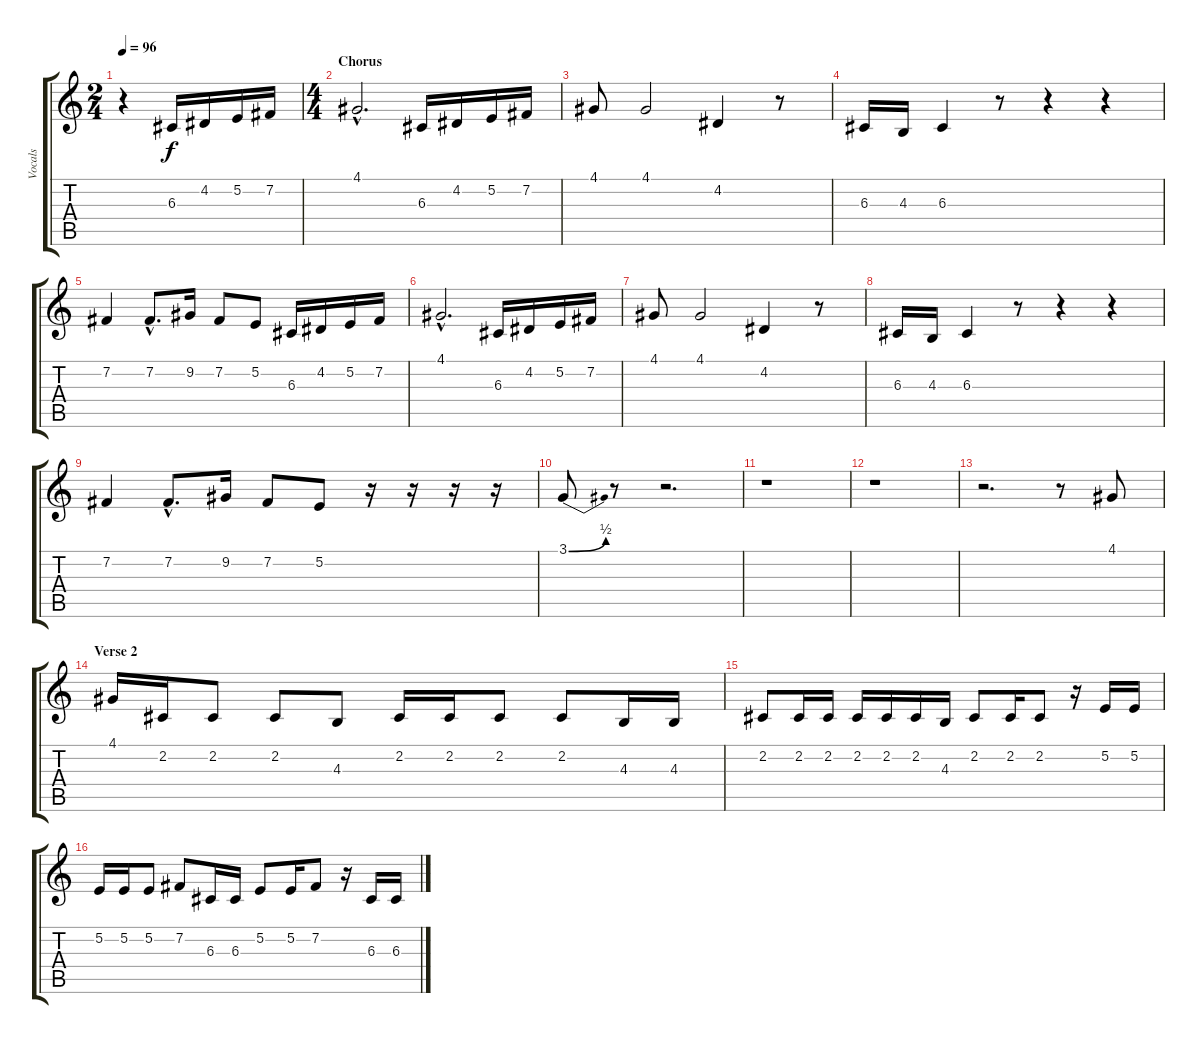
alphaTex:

\track ("Vocals" "Vocals") {instrument altosax}
\staff {score tabs}
\tuning (E4 B3 G3 D3 A2 E2) {hide}
\ts (2 4)
\tempo 96
\clef g2
\ks c
r.4{dy f} 6.3.16 4.2.16 5.2.16 7.2.16 |
\ts (4 4)
\section ("" "Chorus")
4.1{hac}.2{d} 6.3.16 4.2.16 5.2.16 7.2.16 |
4.1.8 4.1.2 4.2.4 r.8 |
6.3.16 4.3.16 6.3.4 r.8 r.4 r.4 |
7.2.4 7.2{hac}.8{d} 9.2.16 7.2.8 5.2.8 6.3.16 4.2.16 5.2.16 7.2.16 |
4.1{hac}.2{d} 6.3.16 4.2.16 5.2.16 7.2.16 |
4.1.8 4.1.2 4.2.4 r.8 |
6.3.16 4.3.16 6.3.4 r.8 r.4 r.4 |
7.2.4 7.2{hac}.8{d} 9.2.16 7.2.8 5.2.8 r.16 r.16 r.16 r.16 |
3.1{be (bend 0 0 60 2)}.8 r.8 r.2{d} |
r.1 |
r.1 |
r.2{d} r.8 4.1.8 |
\section ("" "Verse 2")
4.1.16 2.2.16 2.2.8 2.2.8 4.3.8 2.2.16 2.2.16 2.2.8 2.2.8 4.3.16 4.3.16 |
2.2.8 2.2.16 2.2.16 2.2.16 2.2.16 2.2.16 4.3.16 2.2.8 2.2.16 2.2.8 r.16 5.2.16 5.2.16 |
5.2.16 5.2.16 5.2.8 7.2.8 6.3.16 6.3.16 5.2.8 5.2.16 7.2.8 r.16 6.3.16 6.3.16
